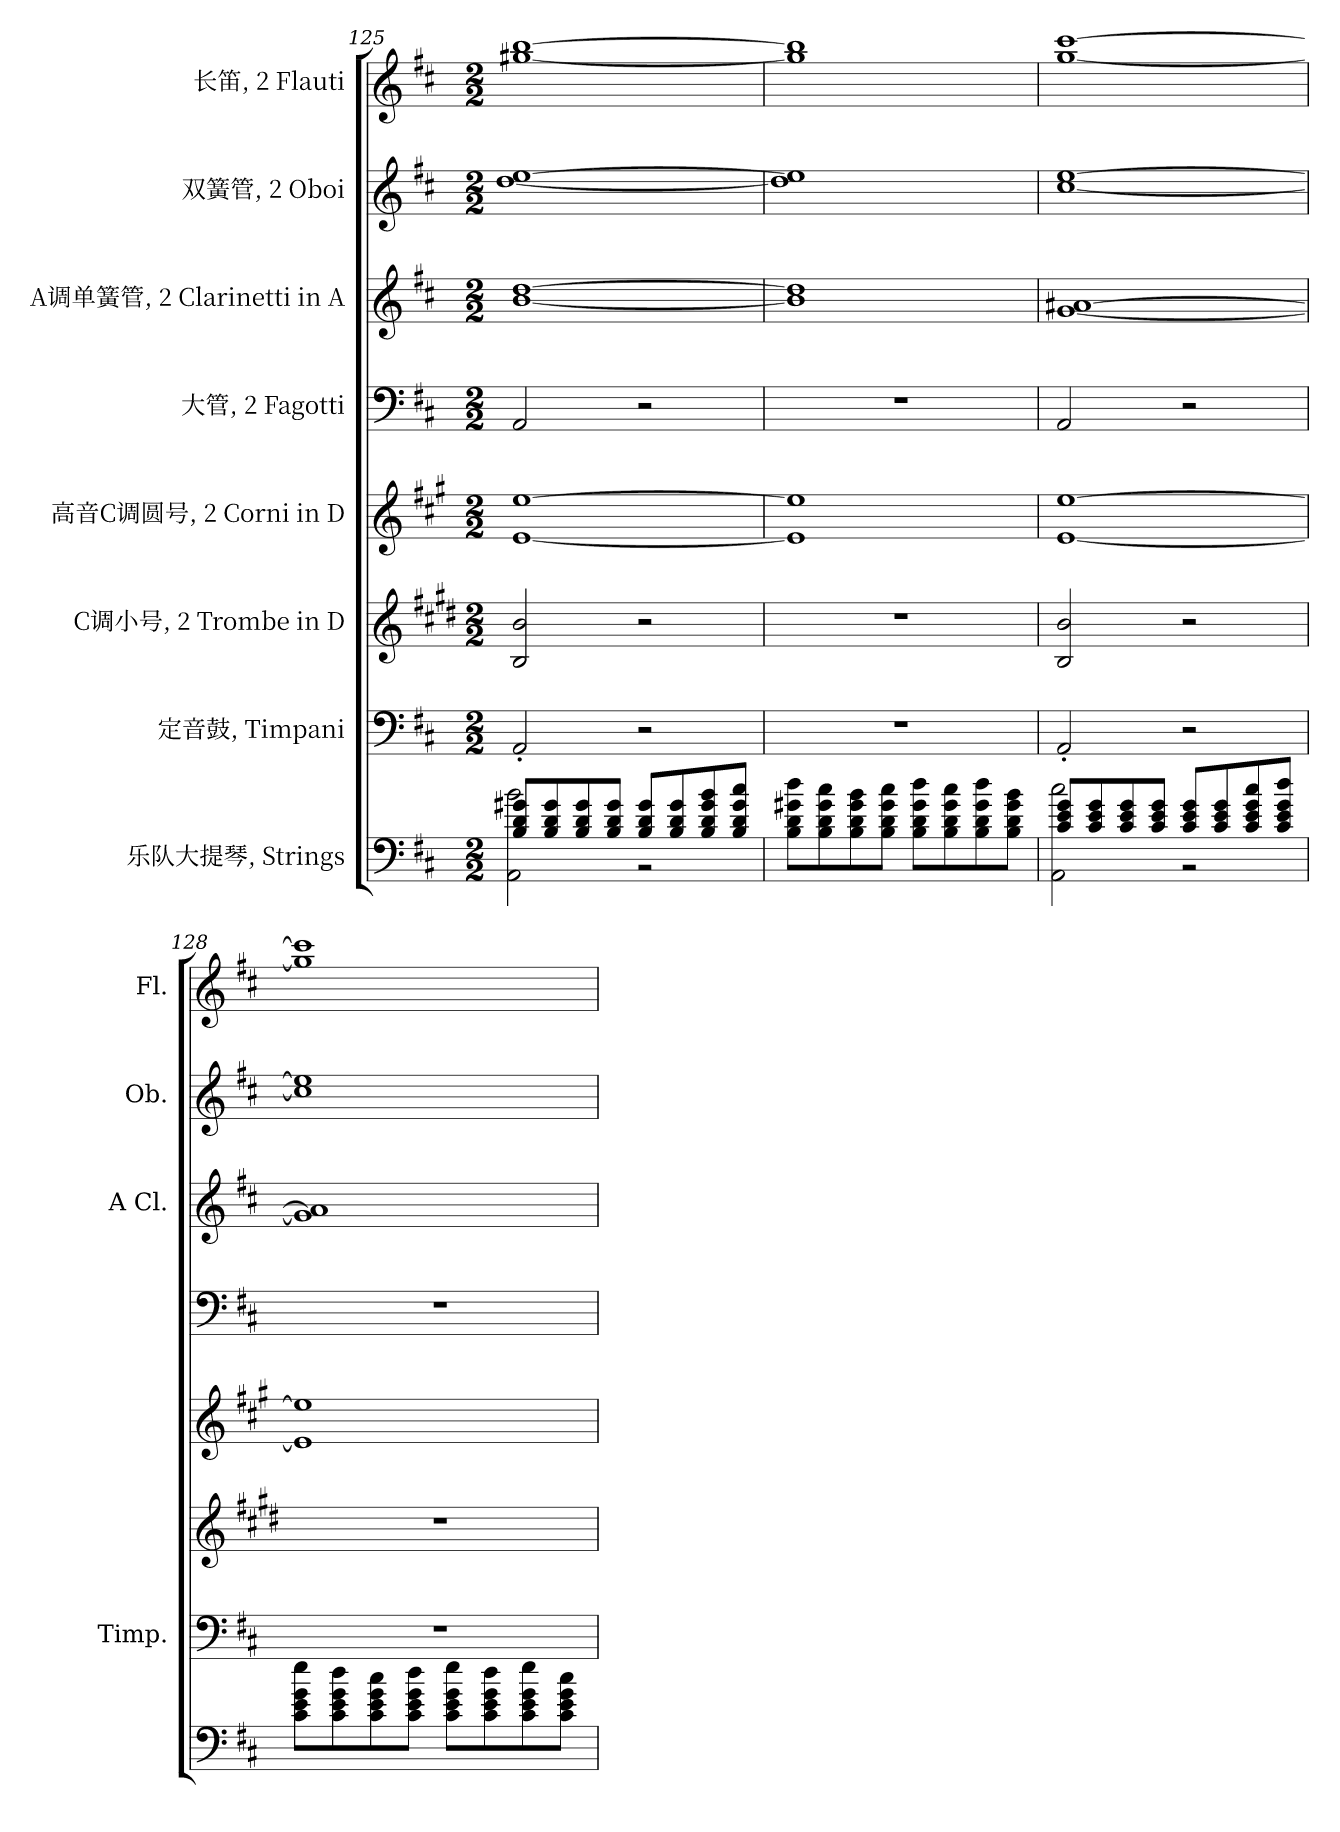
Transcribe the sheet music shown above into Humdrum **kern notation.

**kern	**kern	**kern	**kern	**kern	**kern	**kern	**kern
*part8	*part7	*part6	*part5	*part4	*part3	*part2	*part1
*staff8	*staff7	*staff6	*staff5	*staff4	*staff3	*staff2	*staff1
*I"乐队大提琴, Strings	*I"定音鼓, Timpani	*I"C调小号, 2 Trombe in D	*I"高音C调圆号, 2 Corni in D	*I"大管, 2 Fagotti	*I"A调单簧管, 2 Clarinetti in A	*I"双簧管, 2 Oboi	*I"长笛, 2 Flauti
*	*I'Timp.	*	*	*	*I'A Cl.	*I'Ob.	*I'Fl.
*clefF4	*clefF4	*clefG2	*clefG2	*clefF4	*clefG2	*clefG2	*clefG2
*	*	*ITrd1c2	*ITrd4c7	*	*ITrd2c3	*	*
*k[f#c#]	*k[f#c#]	*k[f#c#]	*k[f#c#]	*k[f#c#]	*k[f#c#g#d#a#]	*k[f#c#]	*k[f#c#]
*M2/2	*M2/2	*M2/2	*M2/2	*M2/2	*M2/2	*M2/2	*M2/2
=125	=125	=125	=125	=125	=125	=125	=125
*^	*	*	*	*	*	*	*
8B/ 8d/ 8g#X/L	2AA\ 2b\	2AA'/	2A/ 2a/	[1A [1a	2AA/	[1g# [1b	[1dd [1ee	[1gg#X [1bb
8B/ 8d/ 8g#/	.	.	.	.	.	.	.	.
8B/ 8d/ 8g#/	.	.	.	.	.	.	.	.
8B/ 8d/ 8g#/J	.	.	.	.	.	.	.	.
8B/ 8d/ 8g#/L	2r	2r	2r	.	2r	.	.	.
8B/ 8d/ 8g#/	.	.	.	.	.	.	.	.
8B/ 8d/ 8g#/ 8b/	.	.	.	.	.	.	.	.
8B/ 8d/ 8g#/ 8cc#/J	.	.	.	.	.	.	.	.
*v	*v	*	*	*	*	*	*	*
=126	=126	=126	=126	=126	=126	=126	=126
8B\ 8d\ 8g#X\ 8dd\L	1r	1r	1A] 1a]	1r	1g#] 1b]	1dd] 1ee]	1gg#] 1bb]
8B\ 8d\ 8g#\ 8cc#\	.	.	.	.	.	.	.
8B\ 8d\ 8g#\ 8b\	.	.	.	.	.	.	.
8B\ 8d\ 8g#\ 8cc#\J	.	.	.	.	.	.	.
8B\ 8d\ 8g#\ 8dd\L	.	.	.	.	.	.	.
8B\ 8d\ 8g#\ 8cc#\	.	.	.	.	.	.	.
8B\ 8d\ 8g#\ 8dd\	.	.	.	.	.	.	.
8B\ 8d\ 8g#\ 8b\J	.	.	.	.	.	.	.
!!LO:PB:g=z
=127	=127	=127	=127	=127	=127	=127	=127
*^	*	*	*	*	*	*	*
8c#/ 8e/ 8g/L	2AA\ 2cc#\	2AA'/	2A/ 2a/	[1A [1a	2AA/	[1e [1f##X	[1cc# [1ee	[1gg [1ccc#
8c#/ 8e/ 8g/	.	.	.	.	.	.	.	.
8c#/ 8e/ 8g/	.	.	.	.	.	.	.	.
8c#/ 8e/ 8g/J	.	.	.	.	.	.	.	.
8c#/ 8e/ 8g/L	2r	2r	2r	.	2r	.	.	.
8c#/ 8e/ 8g/	.	.	.	.	.	.	.	.
8c#/ 8e/ 8g/ 8cc#/	.	.	.	.	.	.	.	.
8c#/ 8e/ 8g/ 8dd/J	.	.	.	.	.	.	.	.
*v	*v	*	*	*	*	*	*	*
=128	=128	=128	=128	=128	=128	=128	=128
8c#\ 8e\ 8g\ 8ee\L	1r	1r	1A] 1a]	1r	1e] 1f##]	1cc#] 1ee]	1gg] 1ccc#]
8c#\ 8e\ 8g\ 8dd\	.	.	.	.	.	.	.
8c#\ 8e\ 8g\ 8cc#\	.	.	.	.	.	.	.
8c#\ 8e\ 8g\ 8dd\J	.	.	.	.	.	.	.
8c#\ 8e\ 8g\ 8ee\L	.	.	.	.	.	.	.
8c#\ 8e\ 8g\ 8dd\	.	.	.	.	.	.	.
8c#\ 8e\ 8g\ 8ee\	.	.	.	.	.	.	.
8c#\ 8e\ 8g\ 8cc#\J	.	.	.	.	.	.	.
=	=	=	=	=	=	=	=
*-	*-	*-	*-	*-	*-	*-	*-
